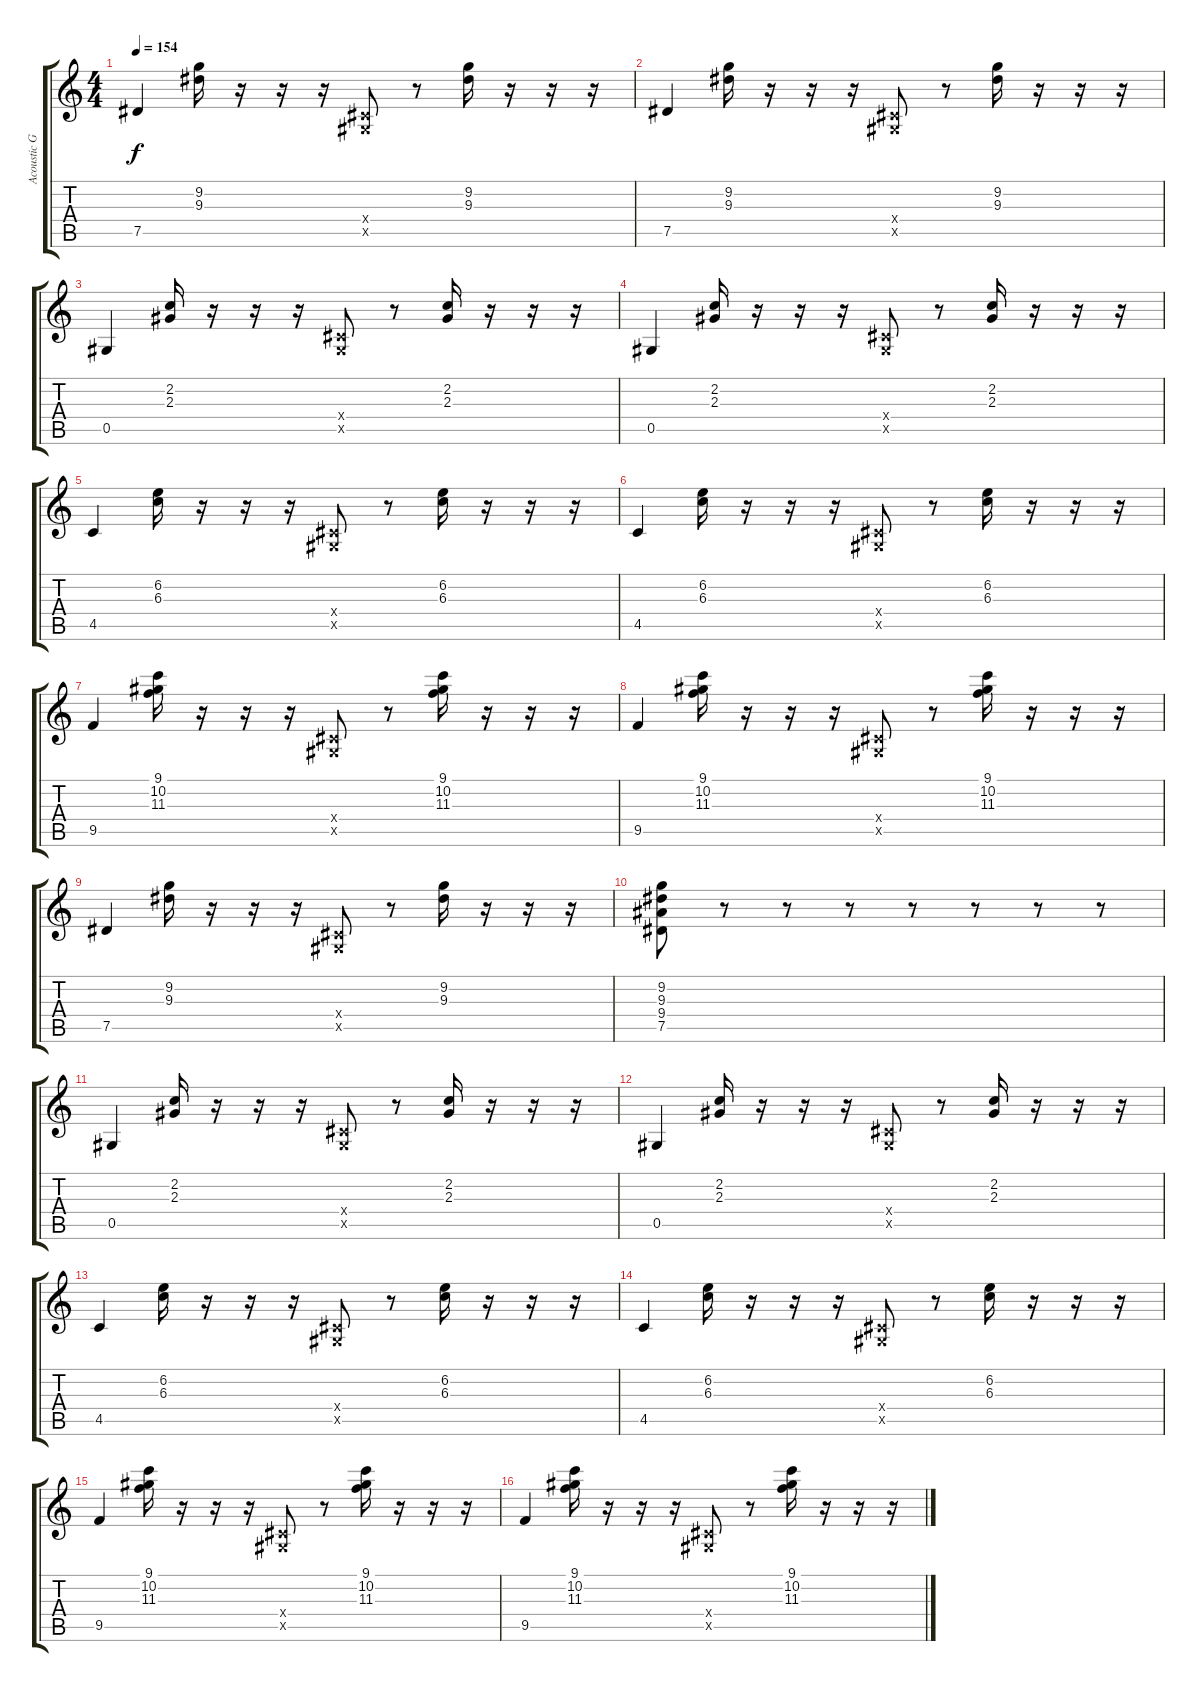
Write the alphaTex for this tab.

\track ("Acoustic Guitar" "Acoustic G") {instrument acousticguitarsteel}
\staff {score tabs}
\tuning (Eb4 Bb3 Gb3 Db3 Ab2 Db2) {hide}
\ts (4 4)
\tempo 154
\clef g2
\ks c
7.5.4{dy f} (9.2 9.3).16 r.16 r.16 r.16 (0.4{x} 0.5{x}).8 r.8 (9.2 9.3).16 r.16 r.16 r.16 |
7.5.4 (9.2 9.3).16 r.16 r.16 r.16 (0.4{x} 0.5{x}).8 r.8 (9.2 9.3).16 r.16 r.16 r.16 |
0.5.4 (2.2 2.3).16 r.16 r.16 r.16 (0.4{x} 0.5{x}).8 r.8 (2.2 2.3).16 r.16 r.16 r.16 |
0.5.4 (2.2 2.3).16 r.16 r.16 r.16 (0.4{x} 0.5{x}).8 r.8 (2.2 2.3).16 r.16 r.16 r.16 |
4.5.4 (6.2 6.3).16 r.16 r.16 r.16 (0.4{x} 0.5{x}).8 r.8 (6.2 6.3).16 r.16 r.16 r.16 |
4.5.4 (6.2 6.3).16 r.16 r.16 r.16 (0.4{x} 0.5{x}).8 r.8 (6.2 6.3).16 r.16 r.16 r.16 |
9.5.4 (9.1 10.2 11.3).16 r.16 r.16 r.16 (0.4{x} 0.5{x}).8 r.8 (9.1 10.2 11.3).16 r.16 r.16 r.16 |
9.5.4 (9.1 10.2 11.3).16 r.16 r.16 r.16 (0.4{x} 0.5{x}).8 r.8 (9.1 10.2 11.3).16 r.16 r.16 r.16 |
7.5.4 (9.2 9.3).16 r.16 r.16 r.16 (0.4{x} 0.5{x}).8 r.8 (9.2 9.3).16 r.16 r.16 r.16 |
(9.2 9.3 9.4 7.5).8 r.8 r.8 r.8 r.8 r.8 r.8 r.8 |
0.5.4 (2.2 2.3).16 r.16 r.16 r.16 (0.4{x} 0.5{x}).8 r.8 (2.2 2.3).16 r.16 r.16 r.16 |
0.5.4 (2.2 2.3).16 r.16 r.16 r.16 (0.4{x} 0.5{x}).8 r.8 (2.2 2.3).16 r.16 r.16 r.16 |
4.5.4 (6.2 6.3).16 r.16 r.16 r.16 (0.4{x} 0.5{x}).8 r.8 (6.2 6.3).16 r.16 r.16 r.16 |
4.5.4 (6.2 6.3).16 r.16 r.16 r.16 (0.4{x} 0.5{x}).8 r.8 (6.2 6.3).16 r.16 r.16 r.16 |
9.5.4 (9.1 10.2 11.3).16 r.16 r.16 r.16 (0.4{x} 0.5{x}).8 r.8 (9.1 10.2 11.3).16 r.16 r.16 r.16 |
9.5.4 (9.1 10.2 11.3).16 r.16 r.16 r.16 (0.4{x} 0.5{x}).8 r.8 (9.1 10.2 11.3).16 r.16 r.16 r.16
